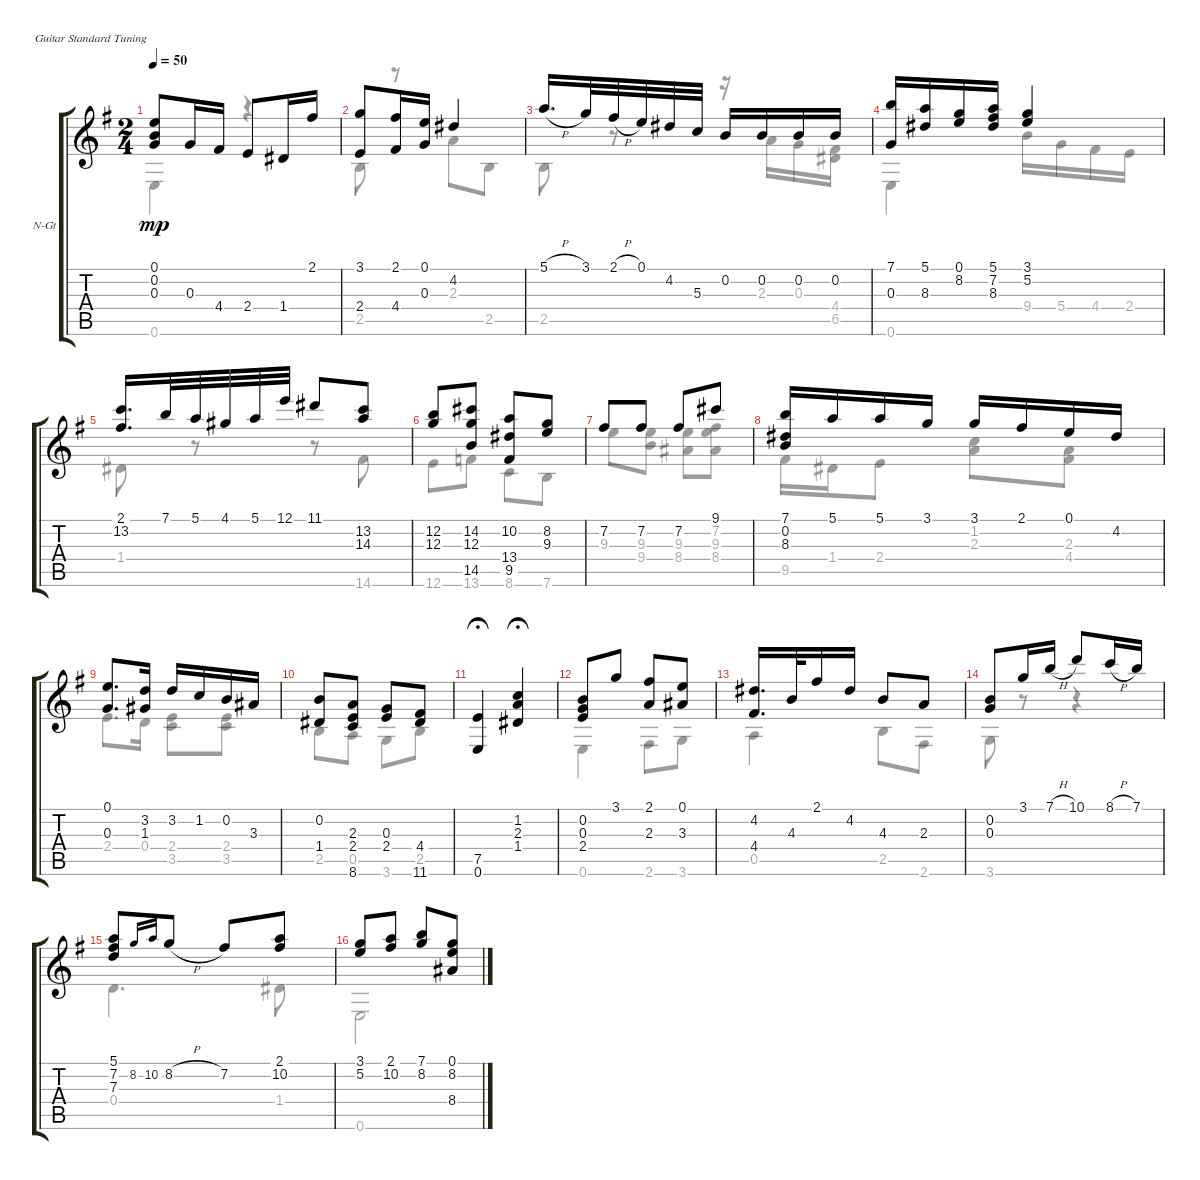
\defaultSystemsLayout 4
\bracketExtendMode groupsimilarinstruments
\firstSystemTrackNameOrientation horizontal
\otherSystemsTrackNameOrientation horizontal
\track ("Nylon Guitar" "N-Gt") {instrument acousticguitarnylon}
\staff {score tabs}
\tuning (E4 B3 G3 D3 A2 E2)
\voice
\ts (2 4)
\tempo 50
\clef g2
\ks g
(0.1 0.2 0.3).8{dy mp instrument acousticguitarnylon} 0.3.16 4.4.16 2.4.8 1.4.16 2.1.16 |
(3.1 2.4).8 (2.1 4.4).16 (0.3 0.1).16 4.2.4 |
5.1{h}.16{d} 3.1.32 2.1{h}.32 0.1.32 4.2.32 5.3.32 0.2.16 0.2.16 0.2.16 0.2.16 |
(7.1 0.3).16 (8.3 5.1).16 (8.2 0.1).16 (7.2 5.1 8.3).16 (5.2 3.1).4 |
(2.1 13.2).16{d} 7.1.32 5.1.32 4.1.32 5.1.32 12.1.32 11.1.8 (13.2 14.3).8 |
(12.3 12.2).8 (12.3 14.2 14.5).8 (9.5 13.4 10.2).8 (8.2 9.3).8 |
7.2.8 7.2.8 7.2.8 9.1.8 |
(0.2 8.3 7.1).16 5.1.16 5.1.16 3.1.16 3.1.16 2.1.16 0.1.16 4.2.16 |
(0.1 0.3).8{d} (1.3 3.2).16 3.2.16 1.2.16 0.2.16 3.3.16 |
(1.4 0.2).8 (2.3 2.4 8.6).8 (2.4 0.3).8 (4.4 11.6).8 |
(7.5 0.6).4{fermata (medium 0.05)} (1.4 2.3 1.2).4{fermata (medium 0.06)} |
(0.2 0.3 2.4).8 3.1.8 (2.1 2.3).8 (3.3 0.1).8 |
(4.4 4.2).16{d} 4.3.32 2.1.16 4.2.16 4.3.8 2.3.8 |
(0.3 0.2).8 3.1.16 7.1{h}.16 10.1.8 8.1{h}.16 7.1.16 |
(7.3 7.2 5.1).8 8.2.16{gr onbeat} 10.2.16{gr onbeat} 8.2{h}.8 7.2.8 (2.1 10.2).8 |
(3.1 5.2).8 (2.1 10.2).8 (7.1 8.2).8 (8.2 0.1 8.4).8
\voice
\clef g2
\ottava regular
\simile none
\ks g
0.6.4{dy mp} r.4 |
2.5.8 r.8 2.3.8 2.5.8 |
2.5.8 r.8 r.16 2.3.16 0.3.16 (4.4 6.5).16 |
0.6.4 9.4.16 5.4.16 4.4.16 2.4.16 |
1.4.8 r.8 r.8 14.6.8 |
12.6.8 13.6.8 8.6.8 7.6.8 |
9.3.8 (9.3 9.4).8 (9.3 8.4).8 (8.4 9.3 7.2).8 |
9.5.16 1.4.16 2.4.8 (1.2 2.3).8 (2.3 4.4).8 |
2.4.8{d} 0.4.16 (2.4 3.5).8 (3.5 2.4).8 |
2.5.8 0.5.8 3.6.8 2.5.8 |
|
0.6.4 2.6.8 3.6.8 |
0.5.4 2.5.8 2.6.8 |
3.6.8 r.8 r.4 |
0.4.4{d} 1.4.8 |
0.6.2
